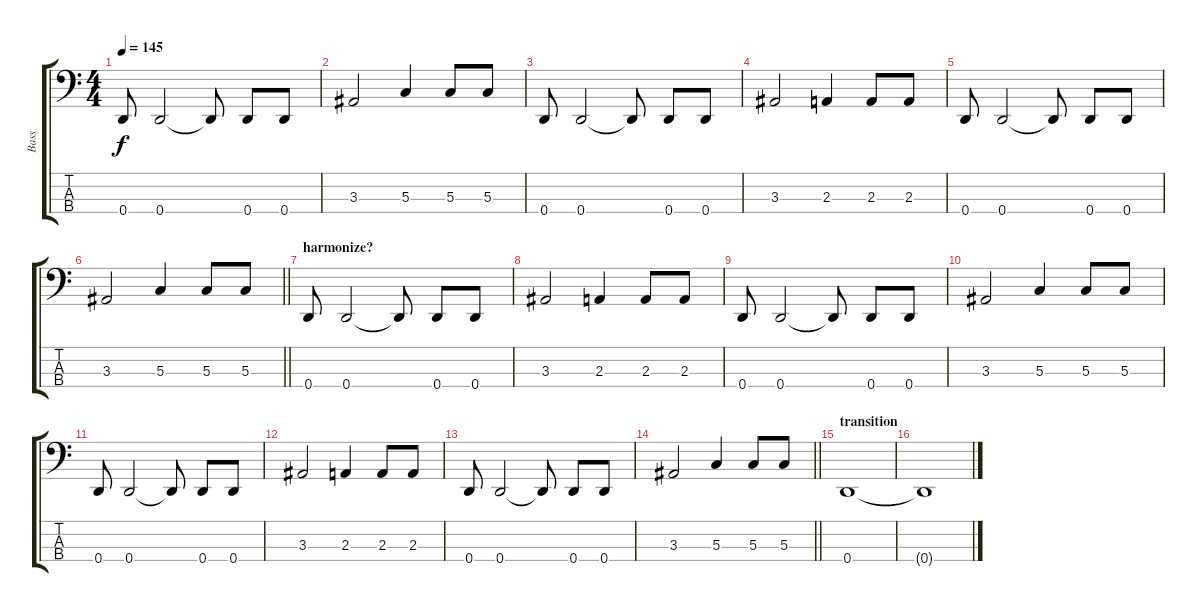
\track ("Bass" "Bass") {instrument electricbasspick}
\staff {score tabs}
\tuning (F2 C2 G1 D1) {hide}
\ts (4 4)
\tempo 145
\clef f4
\ks c
0.4.8{dy f} 0.4.2 0.4{t}.8 0.4.8 0.4.8 |
3.3.2 5.3.4 5.3.8 5.3.8 |
0.4.8 0.4.2 0.4{t}.8 0.4.8 0.4.8 |
3.3.2 2.3.4 2.3.8 2.3.8 |
0.4.8 0.4.2 0.4{t}.8 0.4.8 0.4.8 |
\barLineRight lightlight
3.3.2 5.3.4 5.3.8 5.3.8 |
\section ("" "harmonize?")
0.4.8 0.4.2 0.4{t}.8 0.4.8 0.4.8 |
3.3.2 2.3.4 2.3.8 2.3.8 |
0.4.8 0.4.2 0.4{t}.8 0.4.8 0.4.8 |
3.3.2 5.3.4 5.3.8 5.3.8 |
0.4.8 0.4.2 0.4{t}.8 0.4.8 0.4.8 |
3.3.2 2.3.4 2.3.8 2.3.8 |
0.4.8 0.4.2 0.4{t}.8 0.4.8 0.4.8 |
\barLineRight lightlight
3.3.2 5.3.4 5.3.8 5.3.8 |
\section ("" "transition")
0.4.1 |
0.4{t}.1
